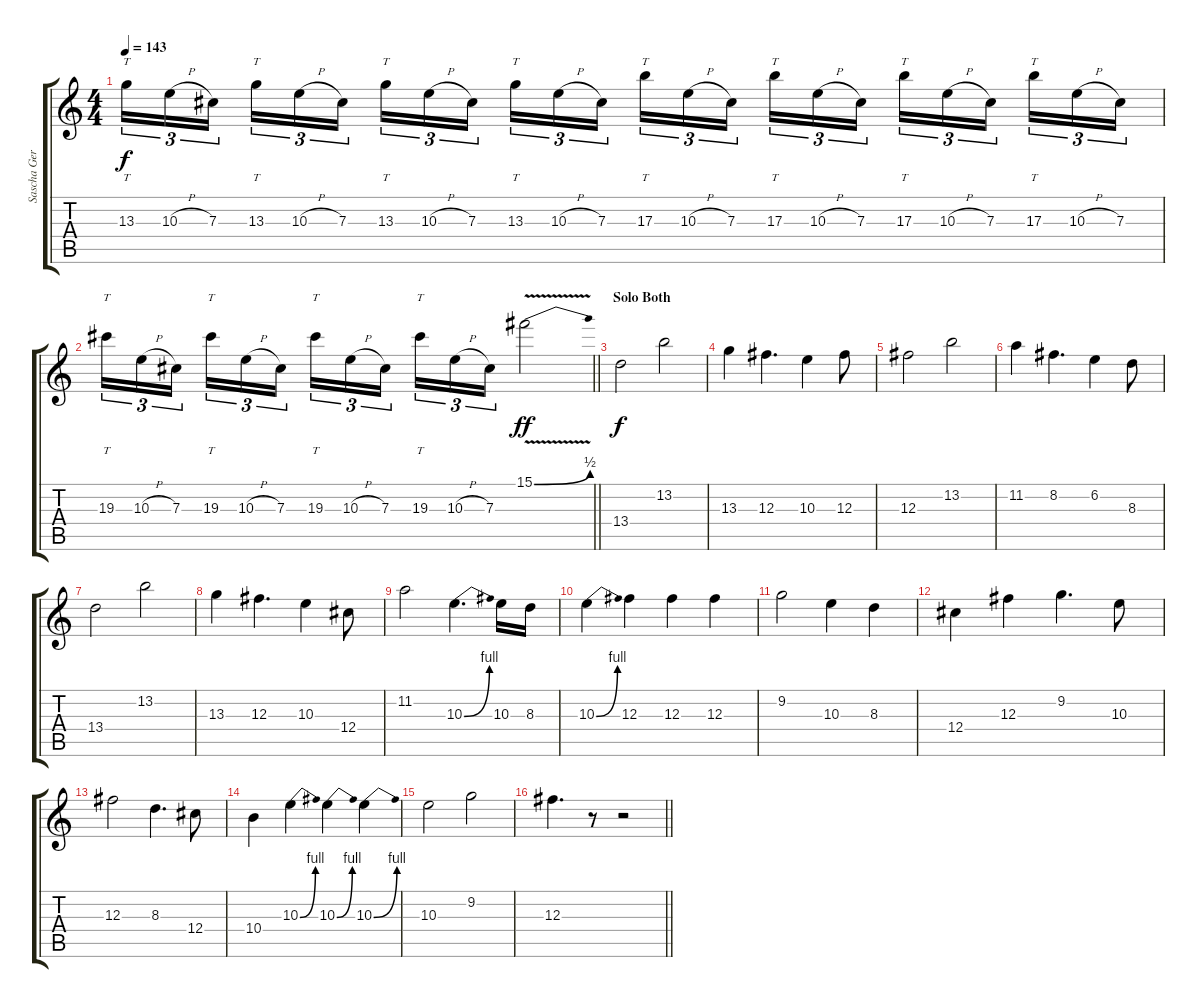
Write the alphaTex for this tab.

\track ("Sascha Gerstner" "Sascha Ger") {instrument overdrivenguitar}
\staff {score tabs}
\tuning (Eb4 Bb3 Gb3 Db3 Ab2 Eb2) {hide}
\ts (4 4)
\tempo 143
\clef g2
\ks c
13.3.16{tt tu (3 2) dy f volume 13} 10.3{h}.16{tu (3 2)} 7.3.16{tu (3 2) beam splitsecondary} 13.3.16{tt tu (3 2)} 10.3{h}.16{tu (3 2)} 7.3.16{tu (3 2)} 13.3.16{tt tu (3 2)} 10.3{h}.16{tu (3 2)} 7.3.16{tu (3 2) beam splitsecondary} 13.3.16{tt tu (3 2)} 10.3{h}.16{tu (3 2)} 7.3.16{tu (3 2)} 17.3.16{tt tu (3 2)} 10.3{h}.16{tu (3 2)} 7.3.16{tu (3 2) beam splitsecondary} 17.3.16{tt tu (3 2)} 10.3{h}.16{tu (3 2)} 7.3.16{tu (3 2)} 17.3.16{tt tu (3 2)} 10.3{h}.16{tu (3 2)} 7.3.16{tu (3 2) beam splitsecondary} 17.3.16{tt tu (3 2)} 10.3{h}.16{tu (3 2)} 7.3.16{tu (3 2)} |
\barLineRight lightlight
19.3.16{tt tu (3 2)} 10.3{h}.16{tu (3 2)} 7.3.16{tu (3 2) beam splitsecondary} 19.3.16{tt tu (3 2)} 10.3{h}.16{tu (3 2)} 7.3.16{tu (3 2)} 19.3.16{tt tu (3 2)} 10.3{h}.16{tu (3 2)} 7.3.16{tu (3 2) beam splitsecondary} 19.3.16{tt tu (3 2)} 10.3{h}.16{tu (3 2)} 7.3.16{tu (3 2)} 15.1{be (bend 0 0 60 2) v}.2{dy ff} |
\section ("" "Solo Both")
13.4.2{dy f volume 11} 13.2.2 |
13.3.4 12.3.4{d} 10.3.4 12.3.8 |
12.3.2 13.2.2 |
11.2.4 8.2.4{d} 6.2.4 8.3.8 |
13.4.2 13.2.2 |
13.3.4 12.3.4{d} 10.3.4 12.4.8 |
11.2.2 10.3{be (bend 0 0 60 4)}.4{d} 10.3.16 8.3.16 |
10.3{be (bend 0 0 60 4)}.4 12.3.4 12.3.4 12.3.4 |
9.2.2 10.3.4 8.3.4 |
12.4.4 12.3.4 9.2.4{d} 10.3.8 |
12.3.2 8.3.4{d} 12.4.8 |
10.4.4 10.3{be (bend 0 0 60 4)}.4 10.3{be (bend 0 0 60 4)}.4 10.3{be (bend 0 0 60 4)}.4 |
10.3.2 9.2.2 |
\barLineRight lightlight
12.3.4{d} r.8 r.2
